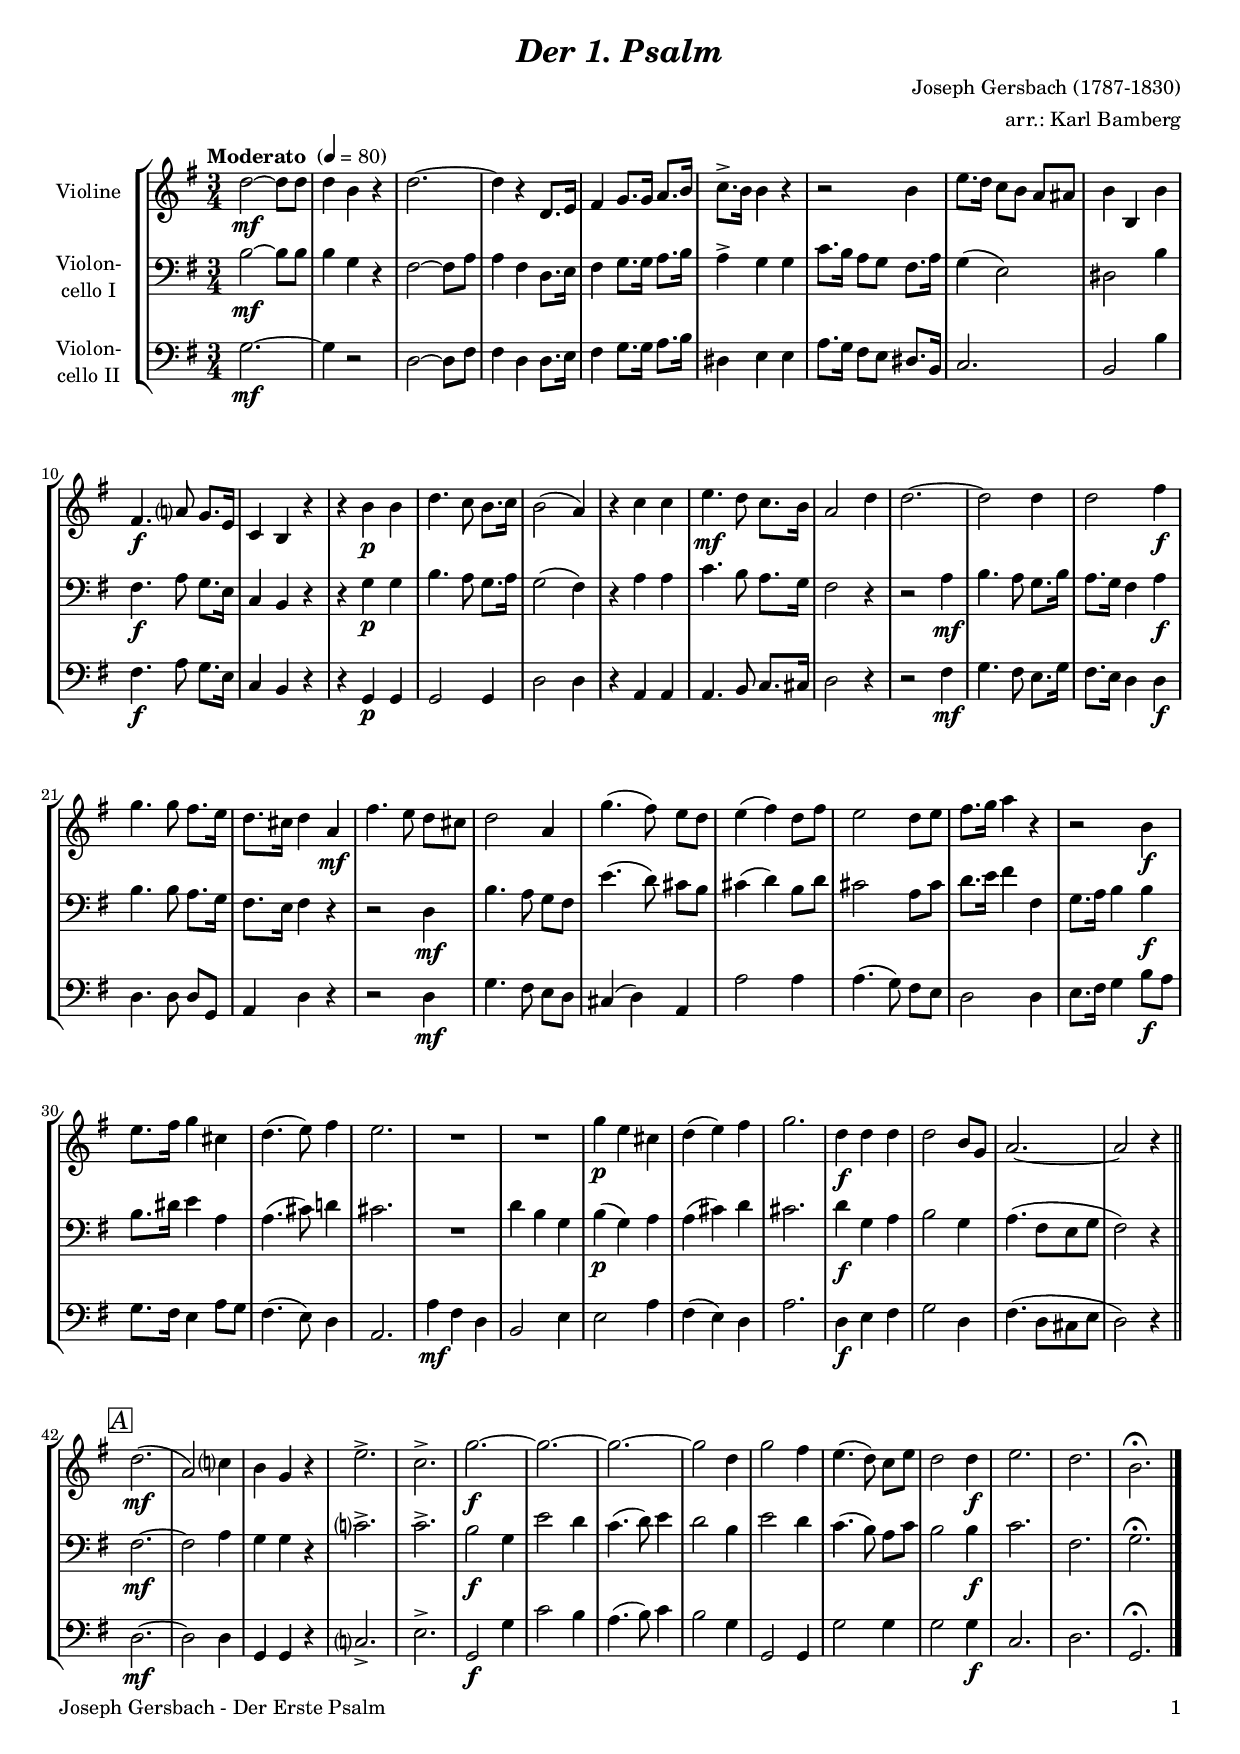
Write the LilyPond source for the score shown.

\version "2.22.0"
\include "deutsch.ly"
  
#(set-global-staff-size 17.5)

\header {
  title     = \markup \bold \italic "Der 1. Psalm"
  composer  = "Joseph Gersbach (1787-1830)"
  arranger  = "arr.: Karl Bamberg"
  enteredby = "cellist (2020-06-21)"
%  piece     = ""
}

voiceconsts = {
  \key g \major
  \time 3/4
  \clef "bass"
%  \numericTimeSignature
  \compressEmptyMeasures
  % Set default beaming for all staves
  \set Timing.beamExceptions = #'()
  \set Timing.baseMoment     = #(ly:make-moment 1 4)
  \set Timing.beatStructure  = #'(1 1 1)
  \tempo "Moderato " 4=80
}

mivl = "violin"
miba = "cello"

boxa = { \bar "||" \mark \markup \box \italic "A" }

va = \relative c'' {
  \voiceconsts
  \clef "treble"
  d2~\mf d8 d
  d4 h r
  d2.~
  d4 r d,8. e16
  fis4 g8. g16 a8. h16

  c8.-> h16 h4 r
  r2 h4
  e8. d16 c8 h a ais
  h4 h, h'
  fis4.\f a?8  g8. e16
  c4 h r

  r h'\p h
  d4. c8 h8. c16
  h2( a4)
  r c c
  e4.\mf d8 c8. h16
  a2 d4

  d2.~
  d2 d4
  d2 fis4\f
  g4. g8 fis8. e16
  d8. cis16 d4 a\mf
  fis'4. e8 d cis

  d2 a4
  g'4.( fis8) e d
  e4( fis) d8 fis
  e2 d8 e
  fis8. g16 a4 r
  r2 h,4\f

  e8. fis16 g4 cis,
  d4.( e8) fis4
  e2.
  R2.*2
  g4\p e cis

  d( e) fis
  g2.
  d4\f d d
  d2 h8 g
  a2.~
  a2 r4 \boxa

  d2.(\mf
  a2) c?4
  h g r
  e'2.->
  c->
  g'~\f
  g~

  g~
  g2 d4
  g2 fis4
  e4.( d8) c e
  d2 d4\f
  e2.
  d
  h\fermata \bar "|."
}

vb = \relative c' {
  \voiceconsts

  h2~\mf h8 h
  h4 g r
  fis2~ fis8 a
  a4 fis d8. e16
  fis4 g8. g16 a8. h16

  a4-> g g
  c8. h16 a8 g fis8. a16
  g4( e2)
  dis h'4
  fis4.\f a8 g8. e16
  c4 h r

  r g'\p g
  h4. a8 g8. a16
  g2( fis4)
  r a a
  c4. h8 a8. g16
  fis2 r4

  r2 a4\mf
  h4. a8 g8. h16
  a8. g16 fis4 a\f
  h4. h8 a8. g16
  fis8. e16 fis4 r

  r2 d4\mf
  h'4. a8 g fis
  e'4.( d8) cis h
  cis4( d) h8 d
  cis2 a8 cis

  d8. e16 fis4 fis,
  g8. a16 h4 h\f
  h8. dis16 e4 a,
  a4.( cis8) d!4
  cis2.
  R

  d4 h g
  h(\p g) a
  a( cis) d
  cis2.
  d4\f g, a
  h2 g4

  a4.( fis8[ e g]
  fis2) r4 \boxa
  fis2.~\mf
  fis2 a4
  g g r
  c?2.->
  c->
  h2\f g4
  e'2 d4

  c4.( d8) e4
  d2 h4
  e2 d4
  c4.( h8) a c
  h2 h4\f
  c2.
  fis,
  g\fermata \bar "|."
}

vc = \relative c' {
  \voiceconsts

  g2.~\mf
  g4 r2
  d2~ d8 fis
  fis4 d d8. e16
  fis4 g8. g16 a8. h16

  dis,4 e e
  a8. g16 fis8 e dis8. h16
  c2.
  h2 h'4
  fis4.\f a8 g8. e16
  c4 h r

  r g\p g
  g2 g4
  d'2 d4
  r a a
  a4. h8 c8. cis16
  d2 r4
  r2 fis4\mf

  g4. fis8 e8. g16
  fis8. e16 d4 d\f
  d4. d8 d g,
  a4 d r
  r2 d4\mf

  g4. fis8 e d
  cis4( d) a
  a'2 a4
  a4.( g8) fis e
  d2 d4
  e8. fis16 g4 h8\f a

  g8. fis16 e4 a8 g
  fis4.( e8) d4
  a2.
  a'4\mf fis d
  h2 e4
  e2 a4

  fis( e) d
  a'2.
  d,4\f e fis
  g2 d4
  fis4.( d8[ cis e]
  d2) r4 \boxa

  d2.~\mf
  d2 d4
  g, g r
  c?2.->
  e->
  g,2\f g'4
  c2 h4

  a4.( h8) c4
  h2 g4
  g,2 g4
  g'2 g4
  g2 g4\f
  c,2.
  d
  g,\fermata \bar "|."
}


music = \new StaffGroup <<
      \new Staff {
	\set Staff.midiInstrument = \mivl
	\set Staff.instrumentName = \markup \center-column { "Violine" }
	\transpose g g { \va }
      }

      \new Staff {
	\set Staff.midiInstrument = \miba
	\set Staff.instrumentName = \markup \center-column { "Violon-" "cello I" }
	\transpose g g { \vb }
      }

      \new Staff {
	\set Staff.midiInstrument = \miba
	\set Staff.instrumentName = \markup \center-column { "Violon-" "cello II" }
	\transpose g g { \vc }
      }
>>

\book {
   \paper {
    print-page-number = ##t
    print-first-page-number = ##t
    ragged-last-bottom = ##f
    oddHeaderMarkup = \markup \null
    evenHeaderMarkup = \markup \null
    oddFooterMarkup = \markup {
      \fill-line {
        \on-the-fly #print-page-number-check-first
        "Joseph Gersbach - Der Erste Psalm" \fromproperty #'page:page-number-string
      }
    }
    evenFooterMarkup = \oddFooterMarkup
  } \score {
    \music
    \layout {}
  }

  \score {
    \unfoldRepeats \music

    \midi {
      \context {
        \Score
      }
    }
  }
}